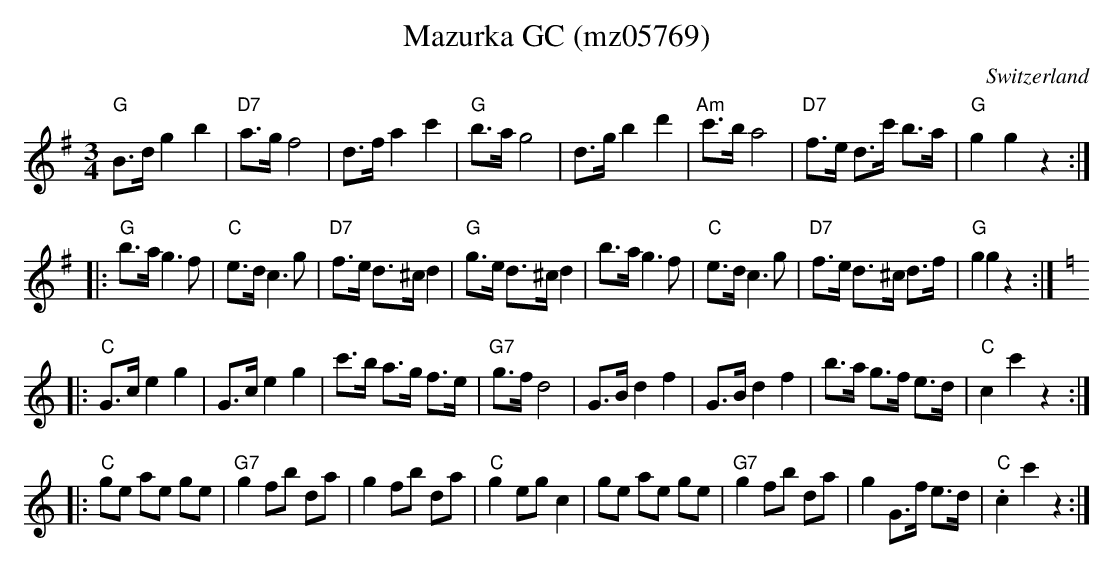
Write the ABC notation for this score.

X:1
T:  Mazurka GC (mz05769)
O:Switzerland
M:3/4
L:1/8
K:G major
"G"B>d g2b2 | "D7"a>g f4 | d>f a2c'2 | "G"b>a g4 | d>g b2d'2 | "Am"c'>b a4 | "D7"f>e d>c' b>a | "G"g2g2z2 ::
"G"b>a g3f | "C"e>d c3g | "D7"f>e d>^c d2 | "G"g>e d>^c d2 | b>a g3f | "C"e>d c3g | "D7"f>e d>^c d>f | "G"g2g2z2 :: [K:C]
"C"G>c e2g2 | G>c e2g2 | c'>b a>g f>e | "G7"g>f d4 | G>B d2f2 | G>B d2f2 | b>a g>f e>d | "C"c2c'2z2 ::
"C"ge ae ge | "G7"g2 fb da | g2 fb da | "C"g2 eg c2 | ge ae ge | "G7"g2 fb da | g2 G>f e>d | "C".c2c'2z2 :|
